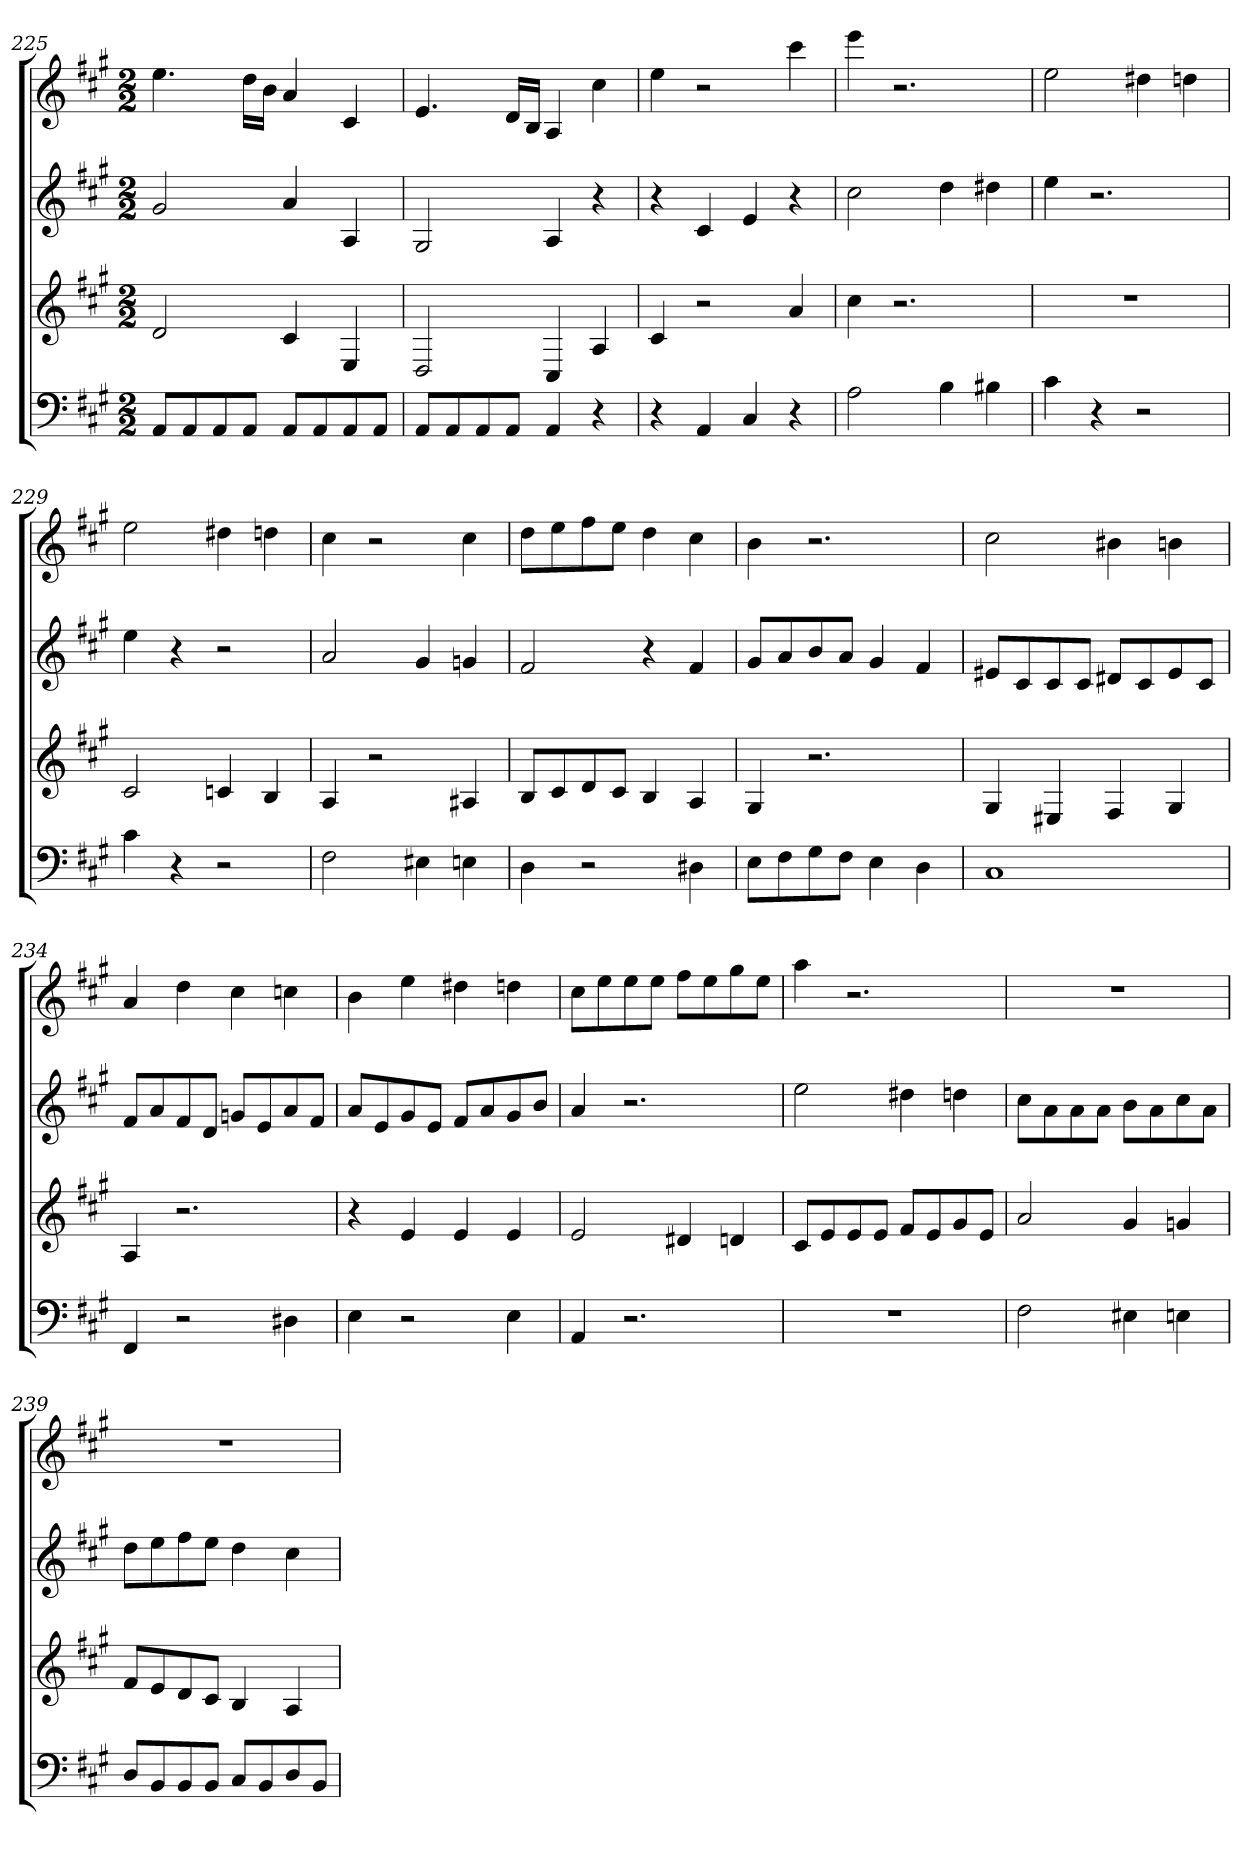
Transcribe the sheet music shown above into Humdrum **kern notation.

**kern	**kern	**kern	**kern
*part4	*part3	*part2	*part1
*staff4	*staff3	*staff2	*staff1
*k[f#c#g#]	*k[f#c#g#]	*k[f#c#g#]	*k[f#c#g#]
*A:	*A:	*A:	*A:
*M2/2	*M2/2	*M2/2	*M2/2
=225	=225	=225	=225
8AAL	2d	2g#	4.ee
8AA	.	.	.
8AA	.	.	.
8AAJ	.	.	16ddLL
.	.	.	16bJJ
8AAL	4c#	4a	4a
8AA	.	.	.
8AA	4E	4A	4c#
8AAJ	.	.	.
=226	=226	=226	=226
8AAL	2D	2G#	4.e
8AA	.	.	.
8AA	.	.	.
8AAJ	.	.	16dLL
.	.	.	16BJJ
4AA	4C#	4A	4A
4r	4A	4r	4cc#
=227	=227	=227	=227
4r	4c#	4r	4ee
4AA	2r	4c#	2r
4C#	.	4e	.
4r	4a	4r	4ccc#
=228	=228	=228	=228
2A	4cc#	2cc#	4eee
.	2.r	.	2.r
4B	.	4dd	.
4B#X	.	4dd#X	.
=229a	=229a	=229a	=229a
4c#	1r	4ee	2ee
4r	.	2.r	.
2r	.	.	4dd#X
.	.	.	4ddn
=229b	=229b	=229b	=229b
4c#	2c#	4ee	2ee
4r	.	4r	.
2r	4cn	2r	4dd#X
.	4B	.	4ddn
=230	=230	=230	=230
2F#	4A	2a	4cc#
.	2r	.	2r
4E#X	.	4g#	.
4En	4A#X	4gn	4cc#
=231	=231	=231	=231
4D	8BL	2f#	8ddL
.	8c#	.	8ee
2r	8d	.	8ff#
.	8c#J	.	8eeJ
.	4B	4r	4dd
4D#X	4A	4f#	4cc#
=232	=232	=232	=232
8EL	4G#	8g#L	4b
8F#	.	8a	.
8G#	2.r	8b	2.r
8F#J	.	8aJ	.
4E	.	4g#	.
4D	.	4f#	.
=233	=233	=233	=233
1C#	4G#	8e#XL	2cc#
.	.	8c#	.
.	4E#X	8c#	.
.	.	8c#J	.
.	4F#	8d#XL	4b#X
.	.	8c#	.
.	4G#	8e#	4bn
.	.	8c#J	.
=234	=234	=234	=234
4FF#	4A	8f#L	4a
.	.	8a	.
2r	2.r	8f#	4dd
.	.	8dJ	.
.	.	8gnL	4cc#
.	.	8e	.
4D#X	.	8a	4ccn
.	.	8f#J	.
=235	=235	=235	=235
4E	4r	8aL	4b
.	.	8e	.
2r	4e	8g#	4ee
.	.	8eJ	.
.	4e	8f#L	4dd#X
.	.	8a	.
4E	4e	8g#	4ddn
.	.	8bJ	.
=236	=236	=236	=236
4AA	2e	4a	8cc#L
.	.	.	8ee
2.r	.	2.r	8ee
.	.	.	8eeJ
.	4d#X	.	8ff#L
.	.	.	8ee
.	4dn	.	8gg#
.	.	.	8eeJ
=237	=237	=237	=237
1r	8c#L	2ee	4aa
.	8e	.	.
.	8e	.	2.r
.	8eJ	.	.
.	8f#L	4dd#X	.
.	8e	.	.
.	8g#	4ddn	.
.	8eJ	.	.
=238	=238	=238	=238
2F#	2a	8cc#L	1r
.	.	8a	.
.	.	8a	.
.	.	8aJ	.
4E#X	4g#	8bL	.
.	.	8a	.
4En	4gn	8cc#	.
.	.	8aJ	.
=239	=239	=239	=239
8DL	8f#L	8ddL	1r
8BB	8e	8ee	.
8BB	8d	8ff#	.
8BBJ	8c#J	8eeJ	.
8C#L	4B	4dd	.
8BB	.	.	.
8D	4A	4cc#	.
8BBJ	.	.	.
=	=	=	=
*-	*-	*-	*-
